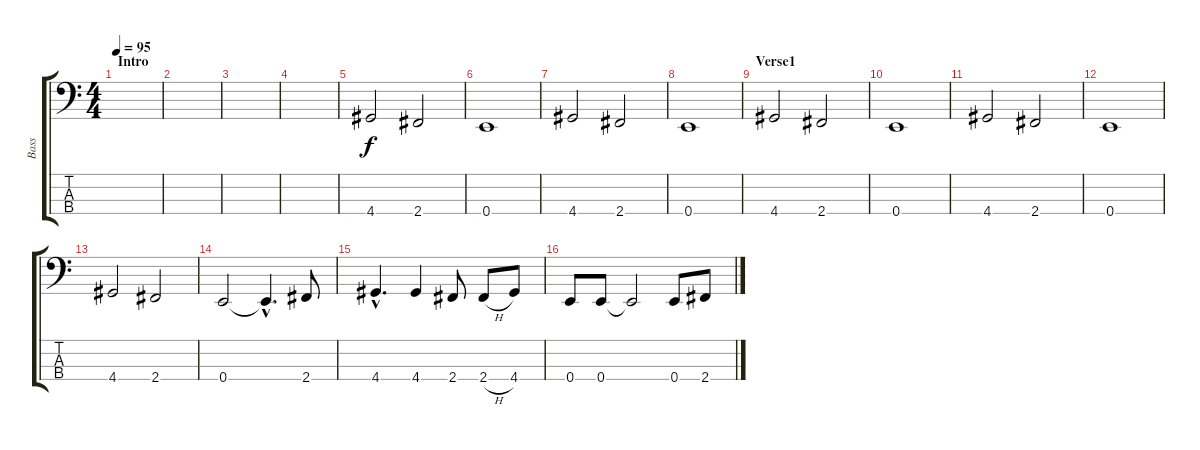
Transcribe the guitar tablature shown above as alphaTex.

\track ("Bass" "Bass") {instrument electricbassfinger}
\staff {score tabs}
\tuning (G2 D2 A1 E1) {hide}
\ts (4 4)
\section ("" "Intro")
\tempo 95
\clef f4
\ks c
|
|
|
|
4.4.2 2.4.2 |
0.4.1 |
4.4.2 2.4.2 |
0.4.1 |
\section ("" "Verse1")
4.4.2 2.4.2 |
0.4.1 |
4.4.2 2.4.2 |
0.4.1 |
4.4.2 2.4.2 |
0.4.2 0.4{hac t}.4{d} 2.4.8 |
4.4{hac}.4{d} 4.4.4 2.4.8 2.4{h}.8 4.4.8 |
0.4.8 0.4.8 0.4{t}.2 0.4.8 2.4.8
